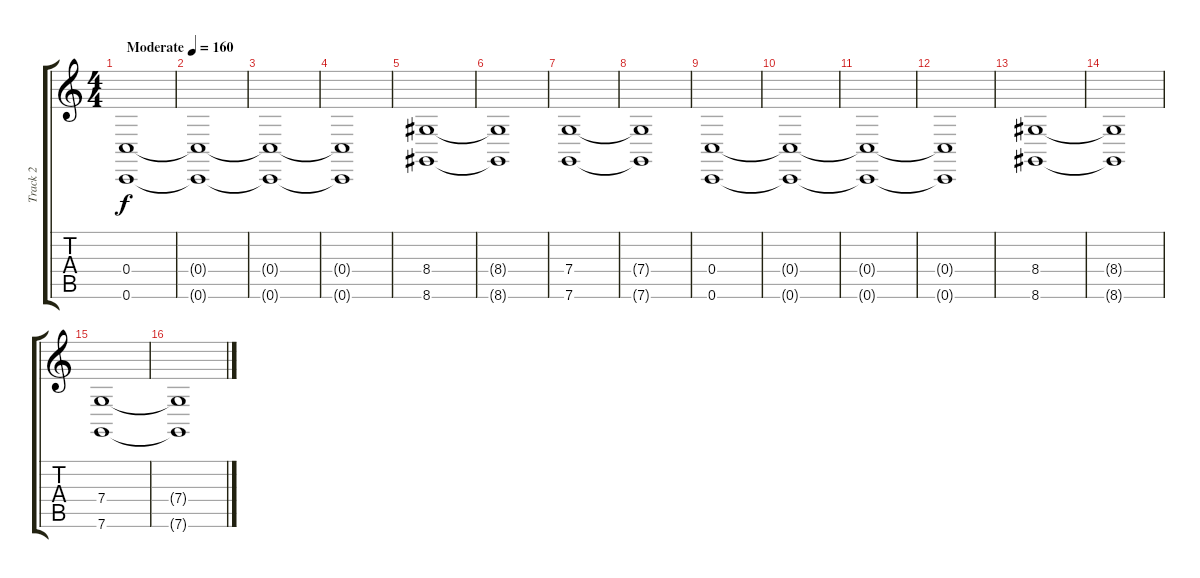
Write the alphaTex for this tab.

\track ("Track 2" "Track 2") {instrument lead2sawtooth}
\staff {score tabs}
\tuning (D4 A3 F3 C3 G2 C2) {hide}
\ts (4 4)
\tempo (160 "Moderate")
\clef g2
\ks c
(0.4 0.6).1{dy f instrument lead2sawtooth} |
(0.4{t} 0.6{t}).1 |
(0.4{t} 0.6{t}).1 |
(0.4{t} 0.6{t}).1 |
(8.4 8.6).1 |
(8.4{t} 8.6{t}).1 |
(7.4 7.6).1 |
(7.4{t} 7.6{t}).1 |
(0.4 0.6).1 |
(0.4{t} 0.6{t}).1 |
(0.4{t} 0.6{t}).1 |
(0.4{t} 0.6{t}).1 |
(8.4 8.6).1 |
(8.4{t} 8.6{t}).1 |
(7.4 7.6).1 |
(7.4{t} 7.6{t}).1
